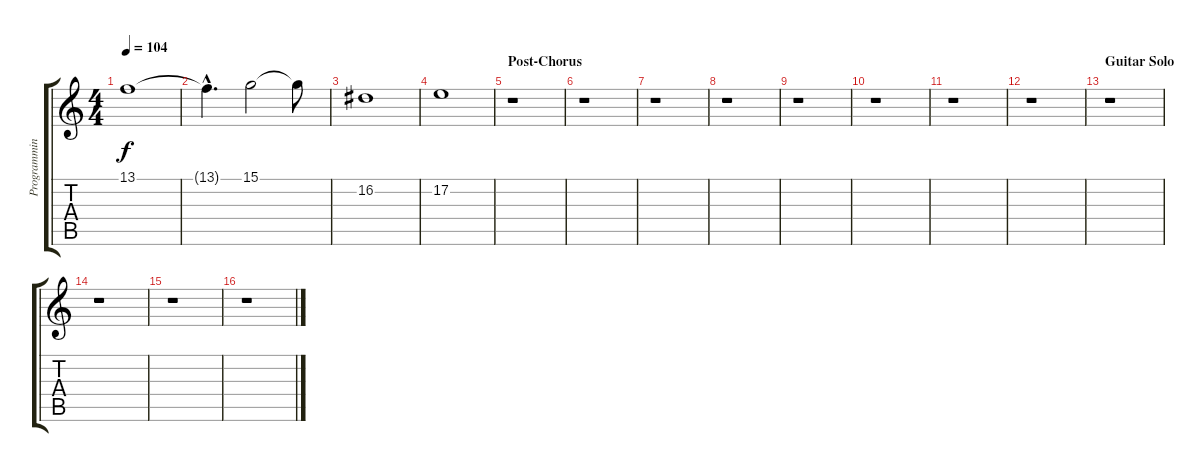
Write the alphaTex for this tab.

\track ("Programming" "Programmin") {instrument vibraphone}
\staff {score tabs}
\tuning (E4 B3 G3 D3 A2 E2) {hide}
\ts (4 4)
\tempo 104
\clef g2
\ks c
13.1.1{dy f volume 7 instrument stringensemble1} |
13.1{hac t}.4{d} 15.1.2 15.1{t}.8 |
16.2.1 |
17.2.1 |
\section ("" "Post-Chorus")
r.1 |
r.1 |
r.1 |
r.1 |
r.1 |
r.1 |
r.1 |
r.1 |
\section ("" "Guitar Solo")
r.1 |
r.1 |
r.1 |
r.1
